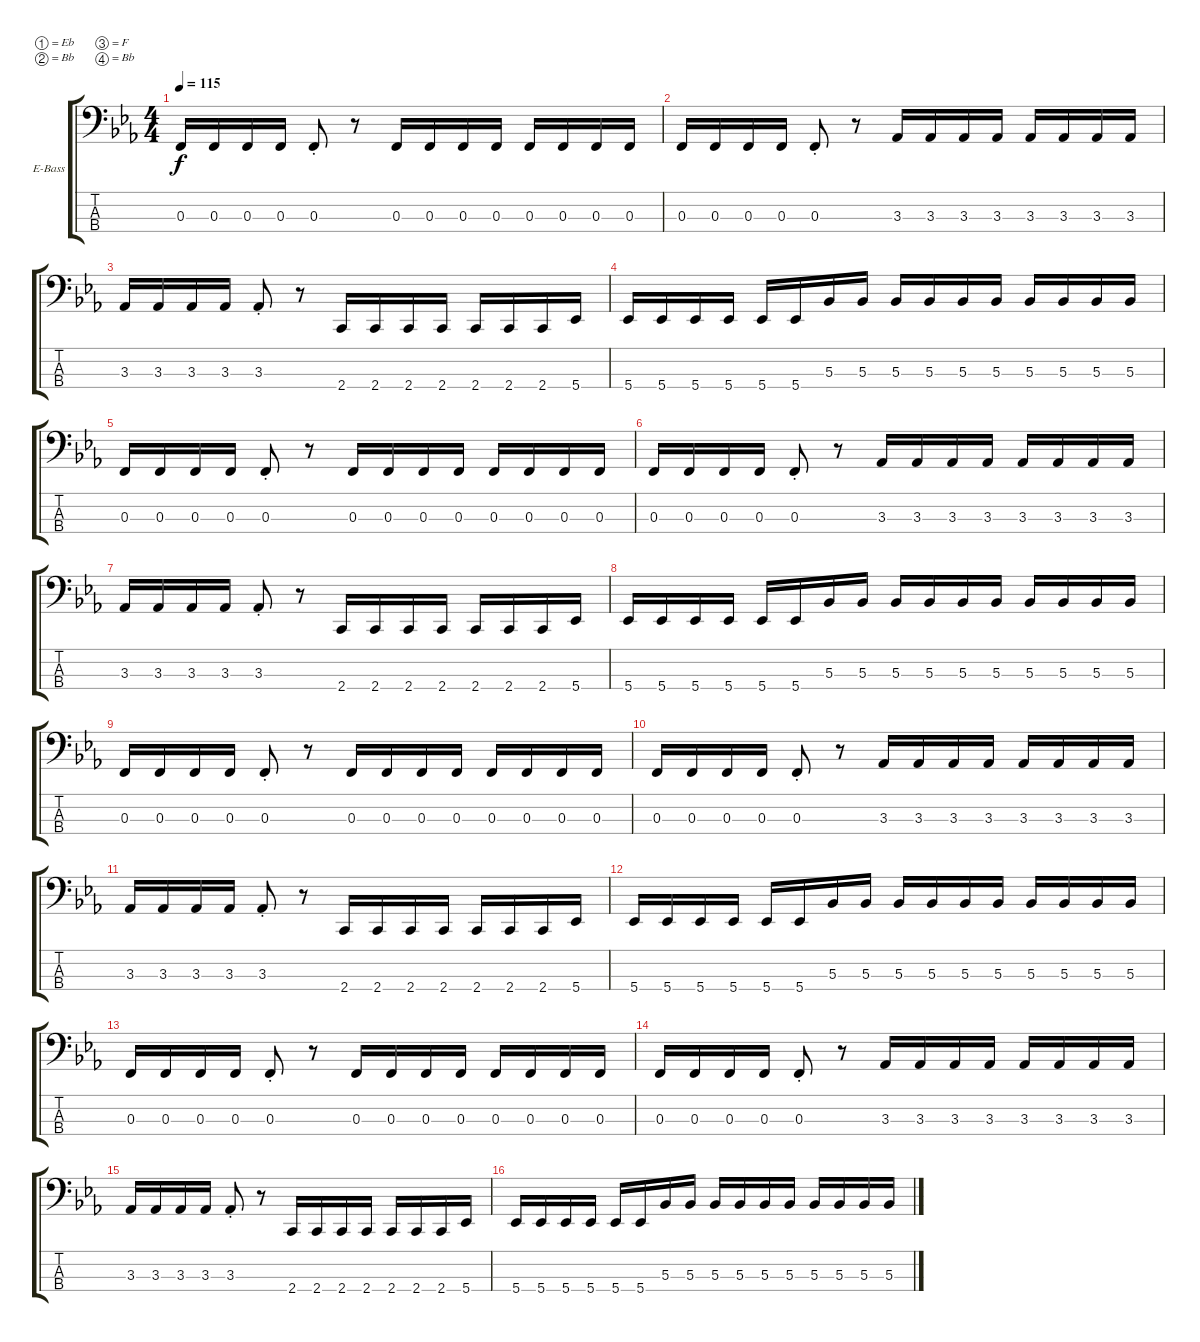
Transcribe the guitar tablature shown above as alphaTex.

\bracketExtendMode groupsimilarinstruments
\firstSystemTrackNameOrientation horizontal
\otherSystemsTrackNameOrientation horizontal
\track ("Bass" "E-Bass") {instrument electricbassfinger}
\staff {score tabs}
\tuning (Eb2 Bb1 F1 Bb0)
\ts (4 4)
\tempo 115
\clef f4
\ks cminor
0.3.16{dy f} 0.3.16 0.3.16 0.3.16 0.3{st}.8 r.8 0.3.16 0.3.16 0.3.16 0.3.16 0.3.16 0.3.16 0.3.16 0.3.16 |
0.3.16 0.3.16 0.3.16 0.3.16 0.3{st}.8 r.8 3.3.16 3.3.16 3.3.16 3.3.16 3.3.16 3.3.16 3.3.16 3.3.16 |
3.3.16 3.3.16 3.3.16 3.3.16 3.3{st}.8 r.8 2.4.16 2.4.16 2.4.16 2.4.16 2.4.16 2.4.16 2.4.16 5.4.16 |
5.4.16 5.4.16 5.4.16 5.4.16 5.4.16 5.4.16 5.3.16 5.3.16 5.3.16 5.3.16 5.3.16 5.3.16 5.3.16 5.3.16 5.3.16 5.3.16 |
0.3.16 0.3.16 0.3.16 0.3.16 0.3{st}.8 r.8 0.3.16 0.3.16 0.3.16 0.3.16 0.3.16 0.3.16 0.3.16 0.3.16 |
0.3.16 0.3.16 0.3.16 0.3.16 0.3{st}.8 r.8 3.3.16 3.3.16 3.3.16 3.3.16 3.3.16 3.3.16 3.3.16 3.3.16 |
3.3.16 3.3.16 3.3.16 3.3.16 3.3{st}.8 r.8 2.4.16 2.4.16 2.4.16 2.4.16 2.4.16 2.4.16 2.4.16 5.4.16 |
5.4.16 5.4.16 5.4.16 5.4.16 5.4.16 5.4.16 5.3.16 5.3.16 5.3.16 5.3.16 5.3.16 5.3.16 5.3.16 5.3.16 5.3.16 5.3.16 |
0.3.16 0.3.16 0.3.16 0.3.16 0.3{st}.8 r.8 0.3.16 0.3.16 0.3.16 0.3.16 0.3.16 0.3.16 0.3.16 0.3.16 |
0.3.16 0.3.16 0.3.16 0.3.16 0.3{st}.8 r.8 3.3.16 3.3.16 3.3.16 3.3.16 3.3.16 3.3.16 3.3.16 3.3.16 |
3.3.16 3.3.16 3.3.16 3.3.16 3.3{st}.8 r.8 2.4.16 2.4.16 2.4.16 2.4.16 2.4.16 2.4.16 2.4.16 5.4.16 |
5.4.16 5.4.16 5.4.16 5.4.16 5.4.16 5.4.16 5.3.16 5.3.16 5.3.16 5.3.16 5.3.16 5.3.16 5.3.16 5.3.16 5.3.16 5.3.16 |
0.3.16 0.3.16 0.3.16 0.3.16 0.3{st}.8 r.8 0.3.16 0.3.16 0.3.16 0.3.16 0.3.16 0.3.16 0.3.16 0.3.16 |
0.3.16 0.3.16 0.3.16 0.3.16 0.3{st}.8 r.8 3.3.16 3.3.16 3.3.16 3.3.16 3.3.16 3.3.16 3.3.16 3.3.16 |
3.3.16 3.3.16 3.3.16 3.3.16 3.3{st}.8 r.8 2.4.16 2.4.16 2.4.16 2.4.16 2.4.16 2.4.16 2.4.16 5.4.16 |
5.4.16 5.4.16 5.4.16 5.4.16 5.4.16 5.4.16 5.3.16 5.3.16 5.3.16 5.3.16 5.3.16 5.3.16 5.3.16 5.3.16 5.3.16 5.3.16
